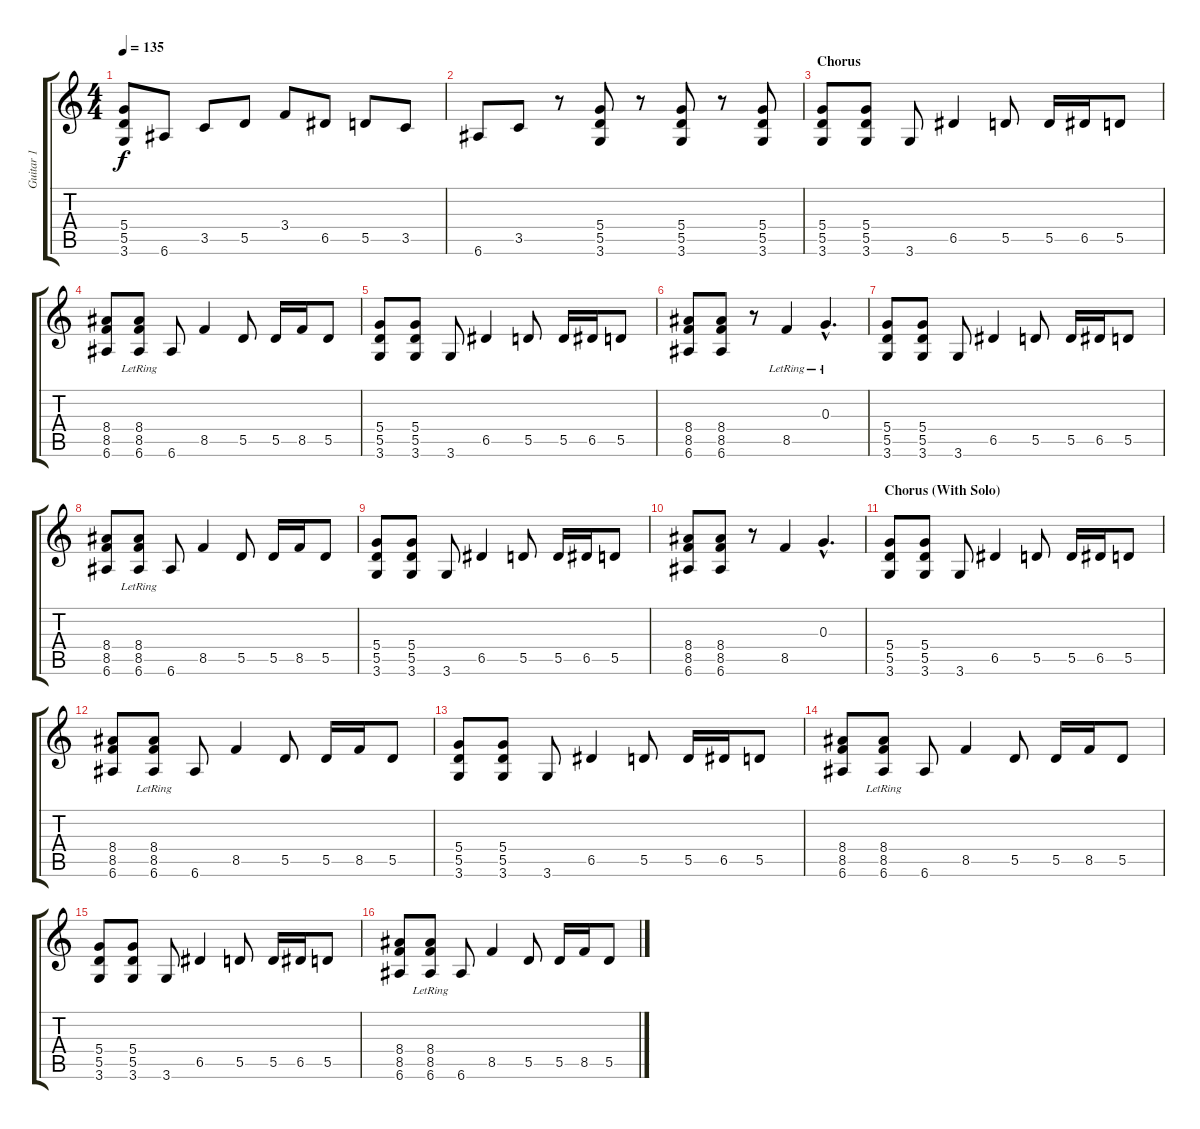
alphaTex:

\track ("Guitar 1" "Guitar 1") {instrument distortionguitar}
\staff {score tabs}
\tuning (E4 B3 G3 D3 A2 E2) {hide}
\ts (4 4)
\tempo 135
\clef g2
\ks c
(5.4{t} 5.5{t} 3.6{t}).8{dy f} 6.6.8 3.5.8 5.5.8 3.4.8 6.5.8 5.5.8 3.5.8 |
6.6.8 3.5.8 r.8 (5.4 5.5 3.6).8 r.8 (5.4 5.5 3.6).8 r.8 (5.4 5.5 3.6).8 |
\section ("" "Chorus")
(5.4 5.5 3.6).8 (5.4 5.5 3.6).8 3.6.8 6.5.4 5.5.8 5.5.16 6.5.16 5.5.8 |
(8.4 8.5 6.6).8 (8.4 8.5{lr} 6.6).8 6.6.8 8.5.4 5.5.8 5.5.16 8.5.16 5.5.8 |
(5.4 5.5 3.6).8 (5.4 5.5 3.6).8 3.6.8 6.5.4 5.5.8 5.5.16 6.5.16 5.5.8 |
(8.4 8.5 6.6).8 (8.4 8.5 6.6).8 r.8 8.5{lr}.4 0.3{hac lr}.4{d} |
(5.4 5.5 3.6).8 (5.4 5.5 3.6).8 3.6.8 6.5.4 5.5.8 5.5.16 6.5.16 5.5.8 |
(8.4 8.5 6.6).8 (8.4 8.5{lr} 6.6).8 6.6.8 8.5.4 5.5.8 5.5.16 8.5.16 5.5.8 |
(5.4 5.5 3.6).8 (5.4 5.5 3.6).8 3.6.8 6.5.4 5.5.8 5.5.16 6.5.16 5.5.8 |
(8.4 8.5 6.6).8 (8.4 8.5 6.6).8 r.8 8.5.4 0.3{hac}.4{d} |
\section ("" "Chorus (With Solo)")
(5.4 5.5 3.6).8 (5.4 5.5 3.6).8 3.6.8 6.5.4 5.5.8 5.5.16 6.5.16 5.5.8 |
(8.4 8.5 6.6).8 (8.4 8.5{lr} 6.6).8 6.6.8 8.5.4 5.5.8 5.5.16 8.5.16 5.5.8 |
(5.4 5.5 3.6).8 (5.4 5.5 3.6).8 3.6.8 6.5.4 5.5.8 5.5.16 6.5.16 5.5.8 |
(8.4 8.5 6.6).8 (8.4 8.5{lr} 6.6).8 6.6.8 8.5.4 5.5.8 5.5.16 8.5.16 5.5.8 |
(5.4 5.5 3.6).8 (5.4 5.5 3.6).8 3.6.8 6.5.4 5.5.8 5.5.16 6.5.16 5.5.8 |
(8.4 8.5 6.6).8 (8.4 8.5{lr} 6.6).8 6.6.8 8.5.4 5.5.8 5.5.16 8.5.16 5.5.8
